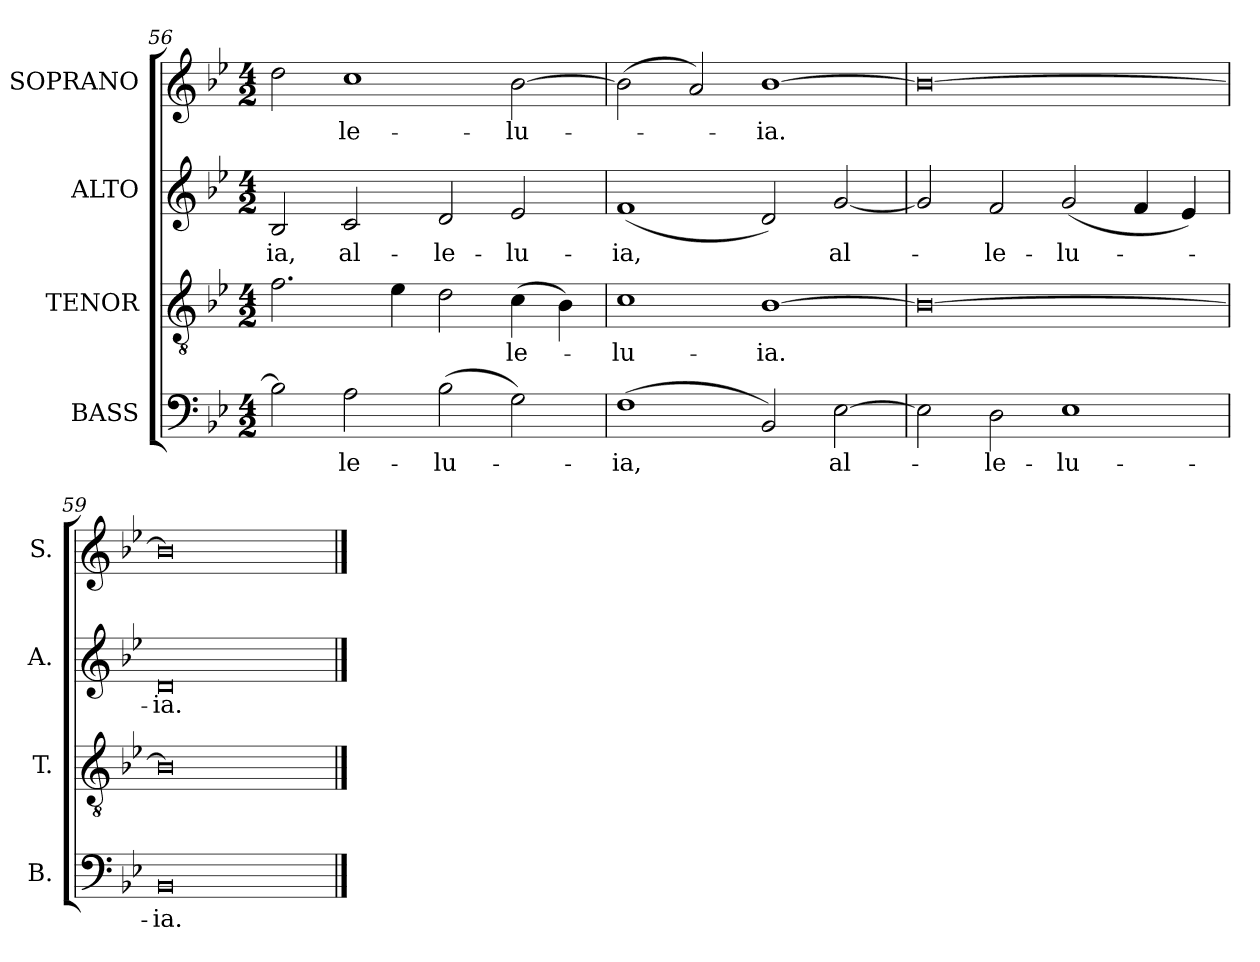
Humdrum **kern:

**kern	**text	**kern	**text	**kern	**text	**kern	**text
*part4	*part4	*part3	*part3	*part2	*part2	*part1	*part1
*staff4	*staff4	*staff3	*staff3	*staff2	*staff2	*staff1	*staff1
*I"BASS	*	*I"TENOR	*	*I"ALTO	*	*I"SOPRANO	*
*I'B.	*	*I'T.	*	*I'A.	*	*I'S.	*
*clefF4	*	*clefGv2	*	*clefG2	*	*clefG2	*
*	*	*ITrd7c12	*	*	*	*	*
*k[b-e-]	*	*k[b-e-]	*	*k[b-e-]	*	*k[b-e-]	*
*B-:	*	*B-:	*	*B-:	*	*B-:	*
*M4/2	*	*M4/2	*	*M4/2	*	*M4/2	*
=56	=56	=56	=56	=56	=56	=56	=56
!	!	!	!	!	!LO:LY:b:color=#000000	!	!
2B-i\]	.	2.Fi\	.	2B-i/	-ia,	2ddi\	.
!	!LO:LY:b:color=#000000	!	!	!	!	!	!
!	!	!	!	!	!LO:LY:b:color=#000000	!	!
!	!	!	!	!	!	!	!LO:LY:b:color=#000000
2Ai\	-le-	.	.	2ci/	al-	1cci	-le-
.	.	4E-i\	.	.	.	.	.
!	!LO:LY:b:color=#000000	!	!	!	!	!	!
!	!	!	!	!	!LO:LY:b:color=#000000	!	!
(2B-i\	-lu-	2Di\	.	2di/	-le-	.	.
!	!	!	!LO:LY:b:color=#000000	!	!	!	!
!	!	!	!	!	!LO:LY:b:color=#000000	!	!
!	!	!	!	!	!	!	!LO:LY:b:color=#000000
2Gi\)	.	(4Ci\	-le-	2e-i/	-lu-	[2b-i\	-lu-
.	.	4BB-i\)	.	.	.	.	.
=57	=57	=57	=57	=57	=57	=57	=57
!	!LO:LY:b:color=#000000	!	!	!	!	!	!
!	!	!	!LO:LY:b:color=#000000	!	!	!	!
!	!	!	!	!	!LO:LY:b:color=#000000	!	!
(1Fi	-ia,	1Ci	-lu-	(1fi	-ia,	(2b-i\]	.
.	.	.	.	.	.	2ai/)	.
!	!	!	!LO:LY:b:color=#000000	!	!	!	!
!	!	!	!	!	!	!	!LO:LY:b:color=#000000
2BB-i/)	.	[1BB-i	-ia.	2di/)	.	[1b-i	-ia.
!	!LO:LY:b:color=#000000	!	!	!	!	!	!
!	!	!	!	!	!LO:LY:b:color=#000000	!	!
[2E-i\	al-	.	.	[2gi/	al-	.	.
=58	=58	=58	=58	=58	=58	=58	=58
2E-i\]	.	0BB-i_	.	2gi/]	.	0b-i_	.
!	!LO:LY:b:color=#000000	!	!	!	!	!	!
!	!	!	!	!	!LO:LY:b:color=#000000	!	!
2Di\	-le-	.	.	2fi/	-le-	.	.
!	!LO:LY:b:color=#000000	!	!	!	!	!	!
!	!	!	!	!	!LO:LY:b:color=#000000	!	!
1E-i	-lu-	.	.	(2gi/	-lu-	.	.
.	.	.	.	4fi/	.	.	.
.	.	.	.	4e-i/)	.	.	.
=59	=59	=59	=59	=59	=59	=59	=59
!	!LO:LY:b:color=#000000	!	!	!	!	!	!
!	!	!	!	!	!LO:LY:b:color=#000000	!	!
0BB-i	-ia.	0BB-i]	.	0di	-ia.	0b-i]	.
==	==	==	==	==	==	==	==
*-	*-	*-	*-	*-	*-	*-	*-
